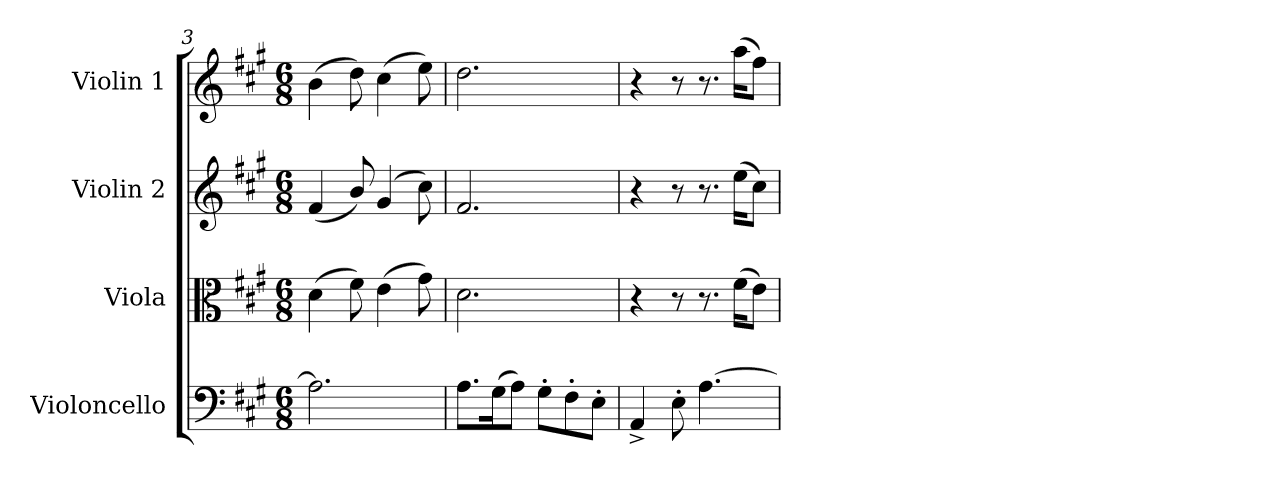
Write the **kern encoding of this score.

**kern	**kern	**kern	**kern
*part4	*part3	*part2	*part1
*staff4	*staff3	*staff2	*staff1
*I"Violoncello	*I"Viola	*I"Violin 2	*I"Violin 1
*I'Vc	*I'Vla	*I'Vln	*I'Vln
*clefF4	*clefC3	*clefG2	*clefG2
*k[f#c#g#]	*k[f#c#g#]	*k[f#c#g#]	*k[f#c#g#]
*M6/8	*M6/8	*M6/8	*M6/8
=3	=3	=3	=3
2.A\]	(4d\	(4f#/	(4b\
.	8f#\)	8b/)	8dd\)
.	(4e\	(4g#/	(4cc#\
.	8g#\)	8cc#\)	8ee\)
=4	=4	=4	=4
8.A\L	2.d\	2.f#/	2.dd\
(16G#\K	.	.	.
8A\J)	.	.	.
8G#'\L	.	.	.
8F#'\	.	.	.
8E'\J	.	.	.
=5	=5	=5	=5
4AA^>/	4r	4r	4r
8E'\	8r	8r	8r
[4.A\	8.r	8.r	8.r
.	(16f#\KL	(16ee\KL	(16aa\KL
.	8e\J)	8cc#\J)	8ff#\J)
=	=	=	=
*-	*-	*-	*-
